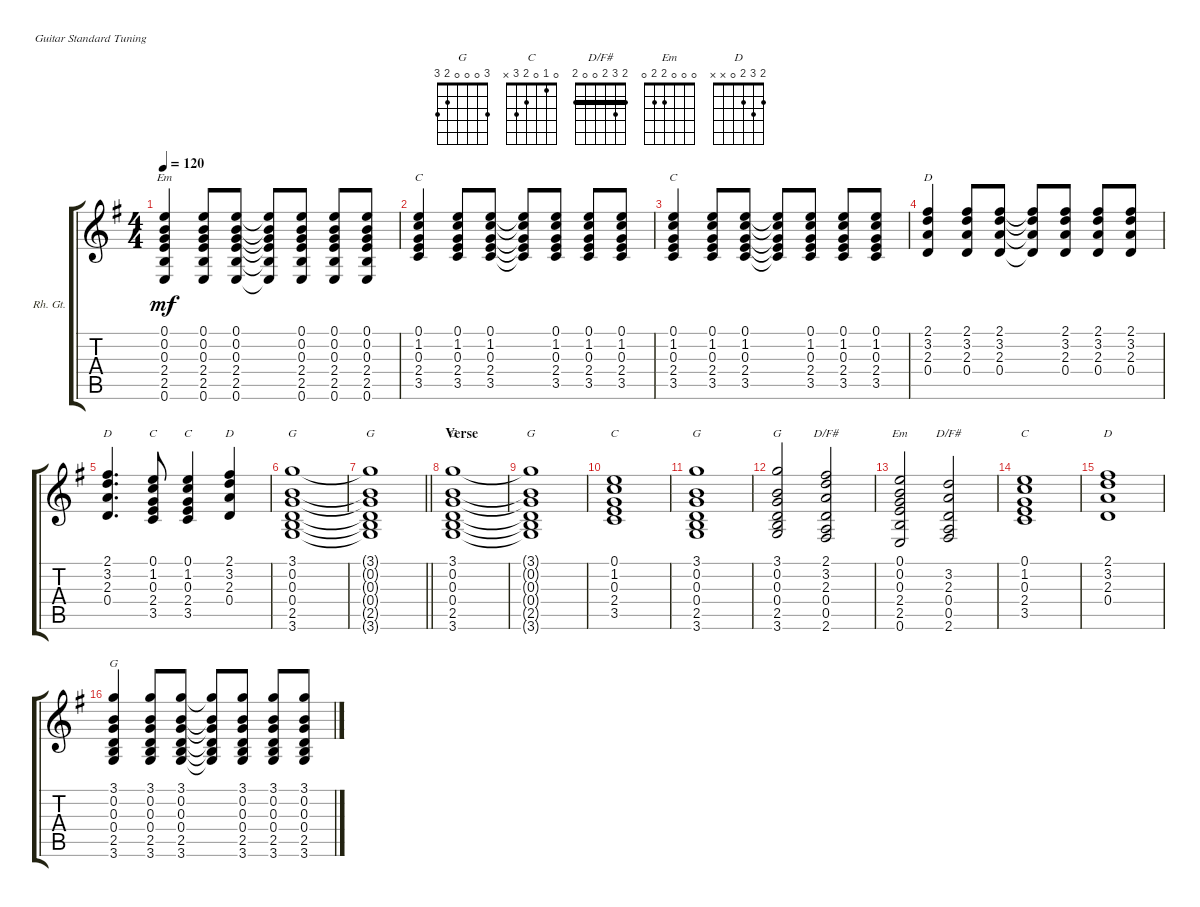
\defaultSystemsLayout 4
\bracketExtendMode groupsimilarinstruments
\useSystemSignSeparator
\multiTrackTrackNamePolicy allsystems
\firstSystemTrackNameOrientation horizontal
\otherSystemsTrackNameOrientation horizontal
\track ("Rhytm Guitar" "Rh. Gt.") {multiBarRest instrument overdrivenguitar}
\staff {score tabs}
\tuning (E4 B3 G3 D3 A2 E2)
\chord ("G" 3 0 0 0 2 3)
\chord ("C" 0 1 0 2 3 x)
\chord ("D/F#" 2 3 2 0 0 2) {barre 2}
\chord ("Em" 0 0 0 2 2 0)
\chord ("D" 2 3 2 0 x x) {barre 2}
\chord ("D" 2 3 2 0 x x)
\ts (4 4)
\scale
0.329825
\tempo 120
\accidentals auto
\clef g2
\ottava regular
\simile none
\ks g
(0.1 0.2 0.3 2.4 2.5 0.6).4{ch "Em" dy mf} (0.1 0.2 0.3 2.4 2.5 0.6).8 (0.1 0.2 0.3 2.4 2.5 0.6).8 (0.1{t} 0.2{t} 0.3{t} 2.4{t} 2.5{t} 0.6{t}).8 (0.1 0.2 0.3 2.4 2.5 0.6).8 (0.1 0.2 0.3 2.4 2.5 0.6).8 (0.1 0.2 0.3 2.4 2.5 0.6).8 |
(1.2 0.3 2.4 3.5 0.1).4{ch "C"} (1.2 0.3 2.4 3.5 0.1).8 (1.2 0.3 2.4 3.5 0.1).8 (1.2{t} 0.3{t} 2.4{t} 3.5{t} 0.1{t}).8 (1.2 0.3 2.4 3.5 0.1).8 (1.2 0.3 2.4 3.5 0.1).8 (1.2 0.3 2.4 3.5 0.1).8 |
(1.2 0.3 2.4 3.5 0.1).4{ch "C"} (1.2 0.3 2.4 3.5 0.1).8 (1.2 0.3 2.4 3.5 0.1).8 (1.2{t} 0.3{t} 2.4{t} 3.5{t} 0.1{t}).8 (1.2 0.3 2.4 3.5 0.1).8 (1.2 0.3 2.4 3.5 0.1).8 (1.2 0.3 2.4 3.5 0.1).8 |
(2.1 3.2 2.3 0.4).4{ch "D"} (2.1 3.2 2.3 0.4).8 (2.1 3.2 2.3 0.4).8 (2.1{t} 3.2{t} 2.3{t} 0.4{t}).8 (2.1 3.2 2.3 0.4).8 (2.1 3.2 2.3 0.4).8 (2.1 3.2 2.3 0.4).8 |
(2.1 3.2 2.3 0.4).4{d ch "D"} (0.1 1.2 0.3 2.4 3.5).8{ch "C"} (0.1 1.2 0.3 2.4 3.5).4{ch "C"} (2.1 3.2 2.3 0.4).4{ch "D"} |
(3.6 2.5 0.4 0.3 0.2 3.1).1{ch "G"} |
\barLineRight lightlight
(3.6{t} 2.5{t} 0.4{t} 0.3{t} 0.2{t} 3.1{t}).1{ch "G"} |
\section ("" "Verse")
(3.6 2.5 0.4 0.3 0.2 3.1).1{ch "G"} |
(3.6{t} 2.5{t} 0.4{t} 0.3{t} 0.2{t} 3.1{t}).1{ch "G"} |
(3.5 2.4 0.3 1.2 0.1).1{ch "C"} |
(3.6 2.5 0.4 0.3 0.2 3.1).1{ch "G"} |
(3.6 2.5 0.4 0.3 0.2 3.1).2{ch "G"} (2.1 3.2 2.3 0.4 0.5 2.6).2{ch "D/F#"} |
(0.1 0.2 0.3 2.4 2.5 0.6).2{ch "Em"} (3.2 2.3 0.4 0.5 2.6).2{ch "D/F#"} |
(3.5 2.4 0.3 1.2 0.1).1{ch "C"} |
(2.1 3.2 2.3 0.4).1{ch "D"} |
(3.1 0.2 0.3 0.4 2.5 3.6).4{ch "G"} (3.1 0.2 0.3 0.4 2.5 3.6).8 (3.1 0.2 0.3 0.4 2.5 3.6).8 (3.1{t} 0.2{t} 0.3{t} 0.4{t} 2.5{t} 3.6{t}).8 (3.1 0.2 0.3 0.4 2.5 3.6).8 (3.1 0.2 0.3 0.4 2.5 3.6).8 (3.1 0.2 0.3 0.4 2.5 3.6).8
